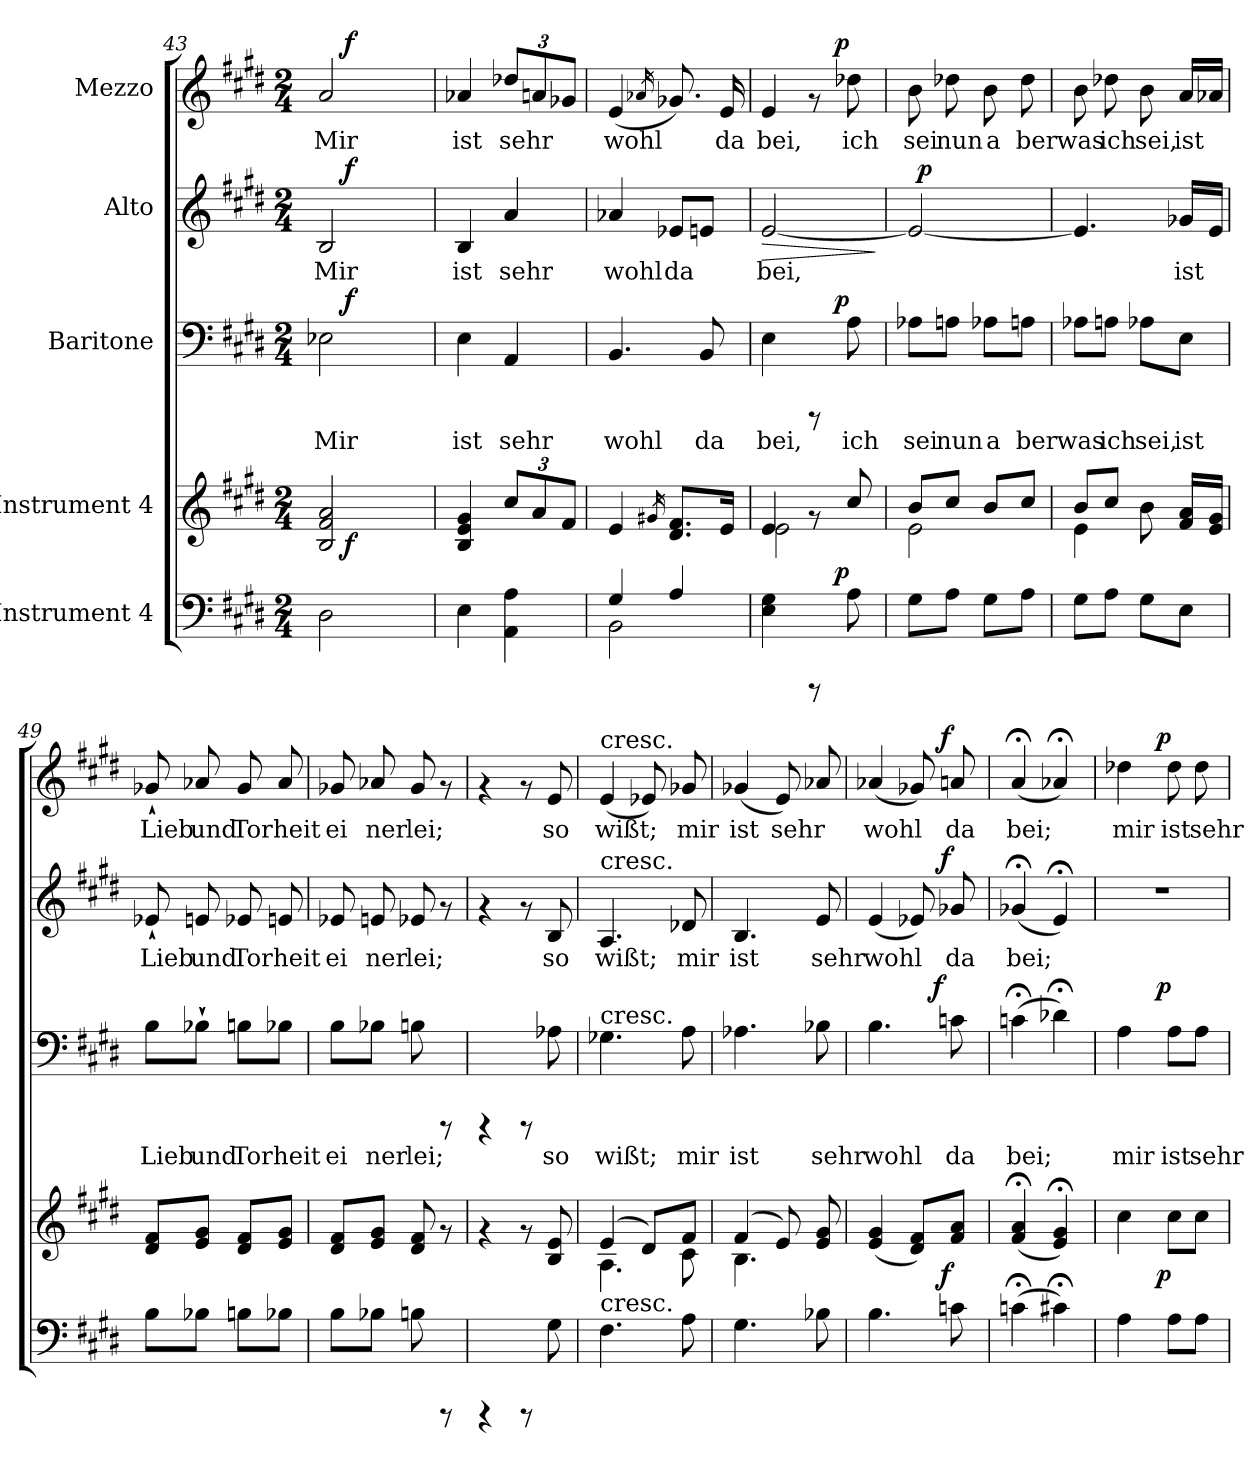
**kern	**dynam	**kern	**dynam	**kern	**text	**dynam	**kern	**text	**dynam	**kern	**text	**dynam
*part5	*part5	*part4	*part4	*part3	*part3	*part3	*part2	*part2	*part2	*part1	*part1	*part1
*staff5	*staff5	*staff4	*staff4	*staff3	*staff3	*staff3	*staff2	*staff2	*staff2	*staff1	*staff1	*staff1
*I"Instrument 4	*	*I"Instrument 4	*	*I"Baritone	*	*	*I"Alto	*	*	*I"Mezzo	*	*
!!LO:PB:g=z
*clefF4	*	*clefG2	*	*clefF4	*	*	*clefG2	*	*	*clefG2	*	*
*ITrd-3c-5	*	*ITrd-3c-5	*	*ITrd2c3	*	*	*ITrd2c3	*	*	*ITrd2c3	*	*
*k[f#c#g#]	*	*k[f#c#g#]	*	*k[f#c#g#d#a#e#b#]	*	*	*k[f#c#g#d#a#e#b#]	*	*	*k[f#c#g#d#a#e#b#]	*	*
*A:	*	*A:	*	*C#:	*	*	*C#:	*	*	*C#:	*	*
*M2/4	*	*M2/4	*	*M2/4	*	*	*M2/4	*	*	*M2/4	*	*
=43	=43	=43	=43	=43	=43	=43	=43	=43	=43	=43	=43	=43
!	!	!	!	!	!LO:LY:b:cj	!	!	!LO:LY:b:cj	!	!	!LO:LY:b:cj	!
*	*	*^	*	*^	*	*	*^	*	*	*^	*	*
2G#\	.	2b/ 2e/ 2dd/	16.ryy	.	2C\	16.ryy	Mir	.	2G#/	16.ryy	Mir	.	2f#/	16.ryy	Mir	.
!	!	!	!	!LO:DY:b	!	!	!	!LO:DY:a	!	!	!	!LO:DY:a	!	!	!	!LO:DY:a
.	.	.	4ryy	f	.	4ryy	.	f	.	4ryy	.	f	.	4ryy	.	f
.	.	.	8ryy	.	.	8ryy	.	.	.	8ryy	.	.	.	8ryy	.	.
.	.	.	32ryy	.	.	32ryy	.	.	.	32ryy	.	.	.	32ryy	.	.
=44	=44	=44	=44	=44	=44	=44	=44	=44	=44	=44	=44	=44	=44	=44	=44	=44
!	!	!	!	!	!	!	!LO:LY:b:cj	!	!	!	!LO:LY:b:cj	!	!	!	!LO:LY:b:cj	!
*	*	*v	*v	*	*	*	*	*	*v	*v	*	*	*v	*v	*	*
*	*	*	*	*v	*v	*	*	*	*	*	*	*	*
4A\	.	4a/ 4e/ 4cc#/	.	4C#\	ist	.	4G#/	ist	.	4f/	ist	.
*	*	*Xbrackettup	*	*	*	*	*	*	*	*	*	*
!	!	!	!	!	!LO:LY:b:cj	!	!	!LO:LY:b:cj	!	!	!	!
*	*	*	*	*	*	*	*	*	*	*Xbrackettup	*	*
!	!	!	!	!	!	!	!	!	!	!	!LO:LY:b:cj	!
4d\ 4D\	.	12ff#/L	.	4FF#/	sehr	.	4f#/	sehr	.	12b-/L	sehr	.
!	!	!	!	!	!	!	!	!	!	!	!LO:LY:b:cj	!
.	.	12dd/	.	.	.	.	.	.	.	12f#/	.	.
!	!	!	!	!	!	!	!	!	!	!	!LO:LY:b:cj	!
.	.	12b/J	.	.	.	.	.	.	.	12e-/J	.	.
=45	=45	=45	=45	=45	=45	=45	=45	=45	=45	=45	=45	=45
*^	*	*	*	*	*	*	*	*	*	*	*	*
!	!	!	!	!	!	!LO:LY:b:cj	!	!	!LO:LY:b:cj	!	!	!LO:LY:b:cj	!
4c#/	2E\	.	4a/	.	4.GG#/	wohl	.	4f/	wohl	.	(<4c#/	wohl	.
.	.	.	16qcc#X/	.	.	.	.	.	.	.	16qfn/	.	.
!	!	!	!	!	!	!	!	!	!LO:LY:b:cj	!	!	!LO:LY:b:cj	!
4d/	.	.	8.g#/ 8.b/L	.	.	.	.	8c/L	da-	.	8.e-/)	.	.
!	!	!	!	!	!	!LO:LY:b:cj	!	!	!LO:LY:b:cj	!	!	!	!
.	.	.	.	.	8GG#/	da	.	8c#/J	--	.	.	.	.
!	!	!	!	!	!	!	!	!	!	!	!	!LO:LY:b:cj	!
.	.	.	16a/J	.	.	.	.	.	.	.	16c#/	da	.
=46	=46	=46	=46	=46	=46	=46	=46	=46	=46	=46	=46	=46	=46
*	*	*	*^	*	*	*	*	*	*	*	*	*	*
!	!	!	!	!	!	!	!LO:LY:b:cj	!	!	!LO:LY:b:cj	!LO:HP:b	!	!LO:LY:b:cj	!
*	*	*	*	*	*	*^	*	*	*	*	*	*^	*	*
4A\ 4c#\	4ryy	.	4a/	2a\	.	4C#\	4ryy	bei,	.	[<2c#/	-bei,	>	4c#/	4ryy	bei,	.
8rCCC	16.ryy	.	8rg	.	.	8rCCC	16.ryy	.	.	.	.	.	8rf	16.ryy	.	.
!	!	!LO:DY:a	!	!	!	!	!	!	!LO:DY:a	!	!	!	!	!	!	!LO:DY:a
.	8ryy	p	.	.	.	.	8ryy	.	p	.	.	.	.	8ryy	.	p
!	!	!	!	!	!	!	!	!LO:LY:b:cj	!	!	!	!	!	!	!LO:LY:b:cj	!
8d\	.	.	8ff#/	.	.	8F#\	.	ich	.	.	.	.	8b-\	.	ich	.
.	32ryy	.	.	.	.	.	32ryy	.	.	.	.	.	.	32ryy	.	.
*	*	*	*v	*v	*	*	*	*	*	*	*	*	*	*	*	*
.	.	.	.	.	.	.	.	.	.	.	]	.	.	.	.
=47	=47	=47	=47	=47	=47	=47	=47	=47	=47	=47	=47	=47	=47	=47	=47
*	*	*	*^	*	*	*	*	*	*	*	*	*	*	*	*
!	!	!	!	!	!	!	!	!LO:LY:b:cj	!	!	!LO:LY:b:cj	!	!	!	!LO:LY:b:cj	!
*v	*v	*	*	*	*	*v	*v	*	*	*^	*	*	*v	*v	*	*
8c#\L	.	8ee/L	2a\	.	8F\L	sei	.	2c#/_<	64ryy	.	.	8g#\	sei	.
!	!	!	!	!	!	!	!	!	!	!	!LO:DY:a	!	!	!
.	.	.	.	.	.	.	.	.	4ryy	.	p	.	.	.
!	!	!	!	!	!	!LO:LY:b:cj	!	!	!	!	!	!	!LO:LY:b:cj	!
8d\J	.	8ff#/J	.	.	8F#\J	nun	.	.	.	.	.	8b-\	nun	.
!	!	!	!	!	!	!LO:LY:b:cj	!	!	!	!	!	!	!LO:LY:b:cj	!
8c#\L	.	8ee/L	.	.	8F\L	a	.	.	.	.	.	8g#\	a	.
.	.	.	.	.	.	.	.	.	8...ryy	.	.	.	.	.
!	!	!	!	!	!	!LO:LY:b:cj	!	!	!	!	!	!	!LO:LY:b:cj	!
8d\J	.	8ff#/J	.	.	8F#\J	ber	.	.	.	.	.	8b-\	ber	.
=48	=48	=48	=48	=48	=48	=48	=48	=48	=48	=48	=48	=48	=48	=48
!	!	!	!	!	!	!LO:LY:b:cj	!	!	!	!LO:LY:b:cj	!	!	!LO:LY:b:cj	!
*	*	*	*	*	*	*	*	*v	*v	*	*	*	*	*
8c#\L	.	8ee/L	4a\	.	8F\L	was	.	4.c#/]	.	.	8g#\	was	.
!	!	!	!	!	!	!LO:LY:b:cj	!	!	!	!	!	!LO:LY:b:cj	!
8d\J	.	8ff#/J	.	.	8F#\J	ich	.	.	.	.	8b-\	ich	.
!	!	!	!	!	!	!LO:LY:b:cj	!	!	!	!	!	!LO:LY:b:cj	!
8c#\L	.	8ee\	4ryy	.	8F\L	sei,	.	.	.	.	8g#\	sei,	.
!	!	!	!	!	!	!LO:LY:b:cj	!	!	!LO:LY:b:cj	!	!	!LO:LY:b:cj	!
8A\J	.	16b/ 16dd/L	.	.	8C#\J	ist	.	16e-/L	ist	.	16f#/L	ist	.
!	!	!	!	!	!	!	!	!	!LO:LY:b:cj	!	!	!LO:LY:b:cj	!
.	.	16cc#/ 16a/J	.	.	.	.	.	16c#/J	.	.	16f/J	.	.
*	*	*v	*v	*	*	*	*	*	*	*	*	*	*
!!LO:LB:g=z
=49	=49	=49	=49	=49	=49	=49	=49	=49	=49	=49	=49	=49
!	!	!	!	!	!LO:LY:b:cj	!	!	!LO:LY:b:cj	!	!	!LO:LY:b:cj	!
8e\L	.	8b/ 8g#/L	.	8G#\L	Lieb	.	8c`</	Lieb	.	8e-`</	Lieb	.
!	!	!	!	!	!LO:LY:b:cj	!	!	!LO:LY:b:cj	!	!	!LO:LY:b:cj	!
8e-X\J	.	8a/ 8cc#/J	.	8Gn`<\J	und	.	8c#/	und	.	8f/	und	.
!	!	!	!	!	!LO:LY:b:cj	!	!	!LO:LY:b:cj	!	!	!LO:LY:b:cj	!
8e\L	.	8b/ 8g#/L	.	8G#\L	Tor	.	8c/	Tor	.	8e-/	Tor	.
!	!	!	!	!	!LO:LY:b:cj	!	!	!LO:LY:b:cj	!	!	!LO:LY:b:cj	!
8e-\J	.	8cc#/ 8a/J	.	8G\J	heit	.	8c#/	heit	.	8f/	heit	.
=50	=50	=50	=50	=50	=50	=50	=50	=50	=50	=50	=50	=50
!	!	!	!	!	!LO:LY:b:cj	!	!	!LO:LY:b:cj	!	!	!LO:LY:b:cj	!
8e\L	.	8g#/ 8b/L	.	8G#\L	ei	.	8c/	ei	.	8e-/	ei	.
!	!	!	!	!	!LO:LY:b:cj	!	!	!LO:LY:b:cj	!	!	!LO:LY:b:cj	!
8e-X\J	.	8a/ 8cc#/J	.	8Gn\J	ner	.	8c#/	ner	.	8f/	ner	.
!	!	!	!	!	!LO:LY:b:cj	!	!	!LO:LY:b:cj	!	!	!LO:LY:b:cj	!
8e\	.	8g#/ 8b/	.	8G#\	lei;	.	8c/	lei;	.	8e-/	lei;	.
8rCCC	.	8rf	.	8rCCC	.	.	8rf	.	.	8rf	.	.
=51	=51	=51	=51	=51	=51	=51	=51	=51	=51	=51	=51	=51
4rCCC	.	4rf	.	4rCCC	.	.	4rf	.	.	4rf	.	.
8rCCC	.	8rf	.	8rCCC	.	.	8rf	.	.	8rf	.	.
!	!	!	!	!	!LO:LY:b:cj	!	!	!LO:LY:b:cj	!	!	!LO:LY:b:cj	!
8c#\	.	8e/ 8a/	.	8F\	so	.	8G#/	so	.	8c#/	so	.
=52	=52	=52	=52	=52	=52	=52	=52	=52	=52	=52	=52	=52
*	*	*^	*	*	*	*	*	*	*	*	*	*
!	!	!	!	!	!	!	!	!	!	!	!LO:TX:a:t=cresc.	!	!
!	!	!	!	!	!	!	!	!LO:TX:a:t=cresc.	!	!	!	!	!
!	!	!	!	!	!LO:TX:a:t=cresc.	!	!	!	!	!	!	!	!
!LO:TX:a:t=cresc.	!	!	!	!	!	!	!	!	!	!	!	!	!
!	!	!	!	!	!	!LO:LY:b:cj	!	!	!LO:LY:b:cj	!	!	!LO:LY:b:cj	!
4.B\	.	(>4a/	4.d\	.	4.E-\	wißt;	.	4.F#/	wißt;	.	(<4c#/	wißt;	.
!	!	!	!	!	!	!	!	!	!	!	!	!LO:LY:b:cj	!
.	.	8g#/L)	.	.	.	.	.	.	.	.	8c/)	.	.
!	!	!	!	!	!	!LO:LY:b:cj	!	!	!LO:LY:b:cj	!	!	!LO:LY:b:cj	!
8d\	.	8b/J	8f#\	.	8F#\	mir	.	8B-/	mir	.	8e-/	mir	.
=53	=53	=53	=53	=53	=53	=53	=53	=53	=53	=53	=53	=53	=53
!	!	!	!	!	!	!LO:LY:b:cj	!	!	!LO:LY:b:cj	!	!	!LO:LY:b:cj	!
4.c#\	.	(>4b/	4.e\	.	4.F\	ist	.	4.G#/	ist	.	(<4e-/	ist	.
!	!	!	!	!	!	!	!	!	!	!	!	!LO:LY:b:cj	!
.	.	8a/)	.	.	.	.	.	.	.	.	8c#/)	sehr	.
!	!	!	!	!	!	!LO:LY:b:cj	!	!	!LO:LY:b:cj	!	!	!LO:LY:b:cj	!
8e-X\	.	8a/ 8cc#/	8ryy	.	8Gn\	sehr	.	8c#/	sehr	.	8f/	.	.
=54	=54	=54	=54	=54	=54	=54	=54	=54	=54	=54	=54	=54	=54
!	!	!	!	!	!	!LO:LY:b:cj	!	!	!LO:LY:b:cj	!	!	!LO:LY:b:cj	!
*^	*	*v	*v	*	*^	*	*	*^	*	*	*^	*	*
4.e\	4ryy	.	(<4a/ 4cc#/	.	4.G#\	4ryy	wohl	.	(<4c#/	4ryy	wohl	.	(<4f/	4ryy	wohl	.
!	!	!	!	!	!	!	!	!	!	!	!LO:LY:b:cj	!	!	!	!LO:LY:b:cj	!
.	16..ryy	.	8g#/ 8b/L)	.	.	16.ryy	.	.	8c/)	16..ryy	.	.	8e-/)	16..ryy	.	.
!	!	!	!	!	!	!	!	!LO:DY:a	!	!	!	!	!	!	!	!
.	.	.	.	.	.	8ryy	.	f	.	.	.	.	.	.	.	.
!	!	!LO:DY:a	!	!	!	!	!	!	!	!	!	!LO:DY:a	!	!	!	!LO:DY:a
.	8ryy	f	.	.	.	.	.	.	.	8ryy	.	f	.	8ryy	.	f
!	!	!	!	!	!	!	!LO:LY:b:cj	!	!	!	!LO:LY:b:cj	!	!	!	!LO:LY:b:cj	!
8fn\	.	.	8b/ 8dd/J	.	8An\	.	da	.	8e-/	.	da	.	8f#/	.	da	.
.	.	.	.	.	.	32ryy	.	.	.	.	.	.	.	.	.	.
.	64ryy	.	.	.	.	.	.	.	.	64ryy	.	.	.	64ryy	.	.
!!LO:PB:g=z
=55	=55	=55	=55	=55	=55	=55	=55	=55	=55	=55	=55	=55	=55	=55	=55	=55
!	!	!	!	!	!	!	!LO:LY:b:cj	!	!	!	!LO:LY:b:cj	!	!	!	!LO:LY:b:cj	!
*	*	*	*	*	*v	*v	*	*	*	*	*	*	*v	*v	*	*
*v	*v	*	*	*	*	*	*	*v	*v	*	*	*	*	*
(>4fn;<\	.	(<4b/;< 4dd/;<	.	(>4An;<\	bei;	.	(<4e-;</	bei;	.	(<4f#;</	bei;	.
!	!	!	!	!	!LO:LY:b:cj	!	!	!LO:LY:b:cj	!	!	!LO:LY:b:cj	!
4f#;<\)	.	4a/;< 4cc#/;<)	.	4B-;<\)	.	.	4c#;</)	.	.	4f;</)	.	.
=56	=56	=56	=56	=56	=56	=56	=56	=56	=56	=56	=56	=56
!	!	!	!	!	!LO:LY:b:cj	!	!	!	!	!	!LO:LY:b:cj	!
*^	*	*	*	*^	*	*	*	*	*	*^	*	*
4d\	8..ryy	.	4ff#\	.	4F#\	8..ryy	mir	.	2r	.	.	4b-\	8..ryy	mir	.
!	!	!LO:DY:a	!	!	!	!	!	!LO:DY:a	!	!	!	!	!	!	!LO:DY:a
.	4ryy	p	.	.	.	4ryy	.	p	.	.	.	.	4ryy	.	p
!	!	!	!	!	!	!	!LO:LY:b:cj	!	!	!	!	!	!	!LO:LY:b:cj	!
8d\L	.	.	8ff#\L	.	8F#\L	.	ist	.	.	.	.	8b-\	.	ist	.
!	!	!	!	!	!	!	!LO:LY:b:cj	!	!	!	!	!	!	!LO:LY:b:cj	!
8d\J	.	.	8ff#\J	.	8F#\J	.	sehr	.	.	.	.	8b-\	.	sehr	.
.	32ryy	.	.	.	.	32ryy	.	.	.	.	.	.	32ryy	.	.
*v	*v	*	*	*	*v	*v	*	*	*	*	*	*v	*v	*	*
=	=	=	=	=	=	=	=	=	=	=	=	=
*-	*-	*-	*-	*-	*-	*-	*-	*-	*-	*-	*-	*-
